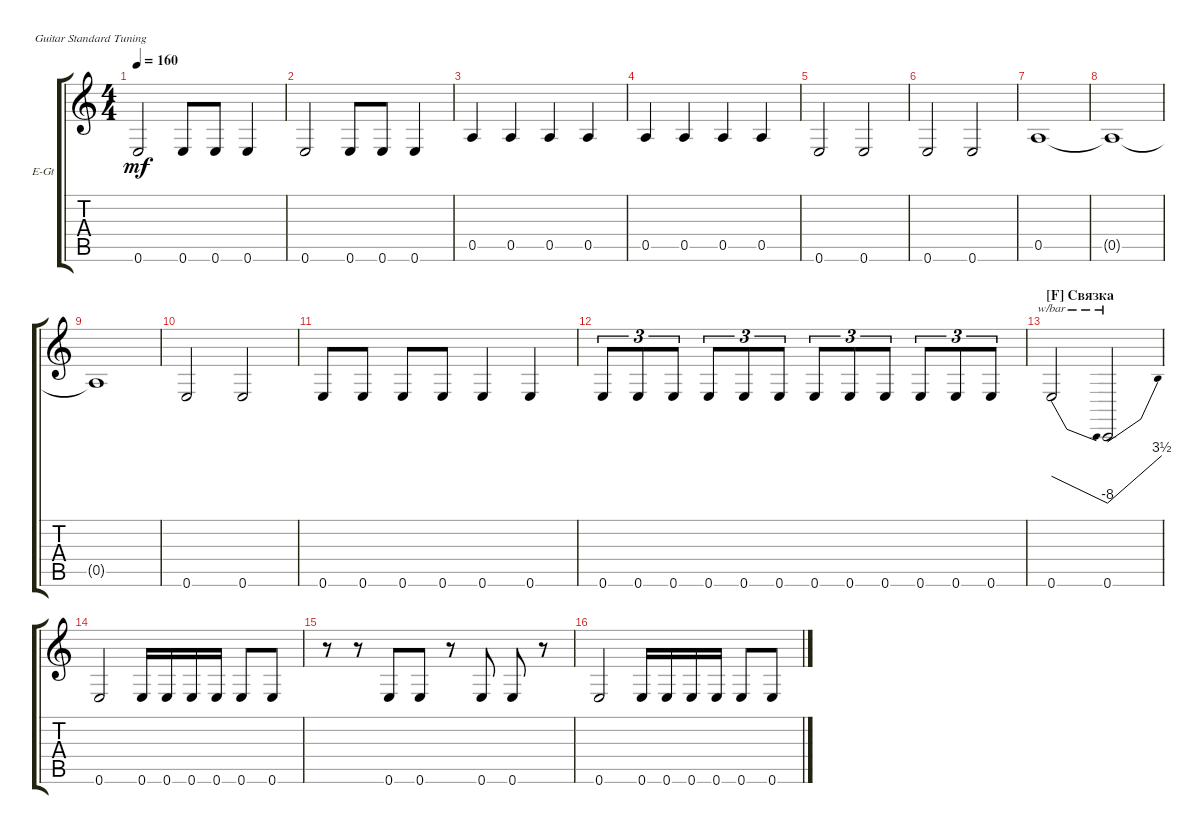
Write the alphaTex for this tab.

\defaultSystemsLayout 4
\bracketExtendMode groupsimilarinstruments
\firstSystemTrackNameOrientation horizontal
\otherSystemsTrackNameOrientation horizontal
\track ("Rhythm Guitar" "E-Gt") {instrument distortionguitar}
\staff {score tabs}
\tuning (E4 B3 G3 D3 A2 E2)
\ts (4 4)
\tempo 160
\clef g2
\ks c
0.6.2{dy mf} 0.6.8 0.6.8 0.6.4 |
0.6.2 0.6.8 0.6.8 0.6.4 |
0.5.4 0.5.4 0.5.4 0.5.4 |
0.5.4 0.5.4 0.5.4 0.5.4 |
0.6.2 0.6.2 |
0.6.2 0.6.2 |
0.5.1 |
0.5{t}.1 |
0.5{t}.1 |
0.6.2 0.6.2 |
0.6.8 0.6.8 0.6.8 0.6.8 0.6.4 0.6.4 |
0.6.8{tu (3 2)} 0.6.8{tu (3 2)} 0.6.8{tu (3 2)} 0.6.8{tu (3 2)} 0.6.8{tu (3 2)} 0.6.8{tu (3 2)} 0.6.8{tu (3 2)} 0.6.8{tu (3 2)} 0.6.8{tu (3 2)} 0.6.8{tu (3 2)} 0.6.8{tu (3 2)} 0.6.8{tu (3 2)} |
\section ("F" "Связка")
0.6.2{tbe (dive default 0 0 60 -32)} 0.6.2{tbe (dive default 0 -32 60 14)} |
0.6.2 0.6.16 0.6.16 0.6.16 0.6.16 0.6.8 0.6.8 |
r.8 r.8 0.6.8 0.6.8 r.8 0.6.8 0.6.8 r.8 |
0.6.2 0.6.16 0.6.16 0.6.16 0.6.16 0.6.8 0.6.8
